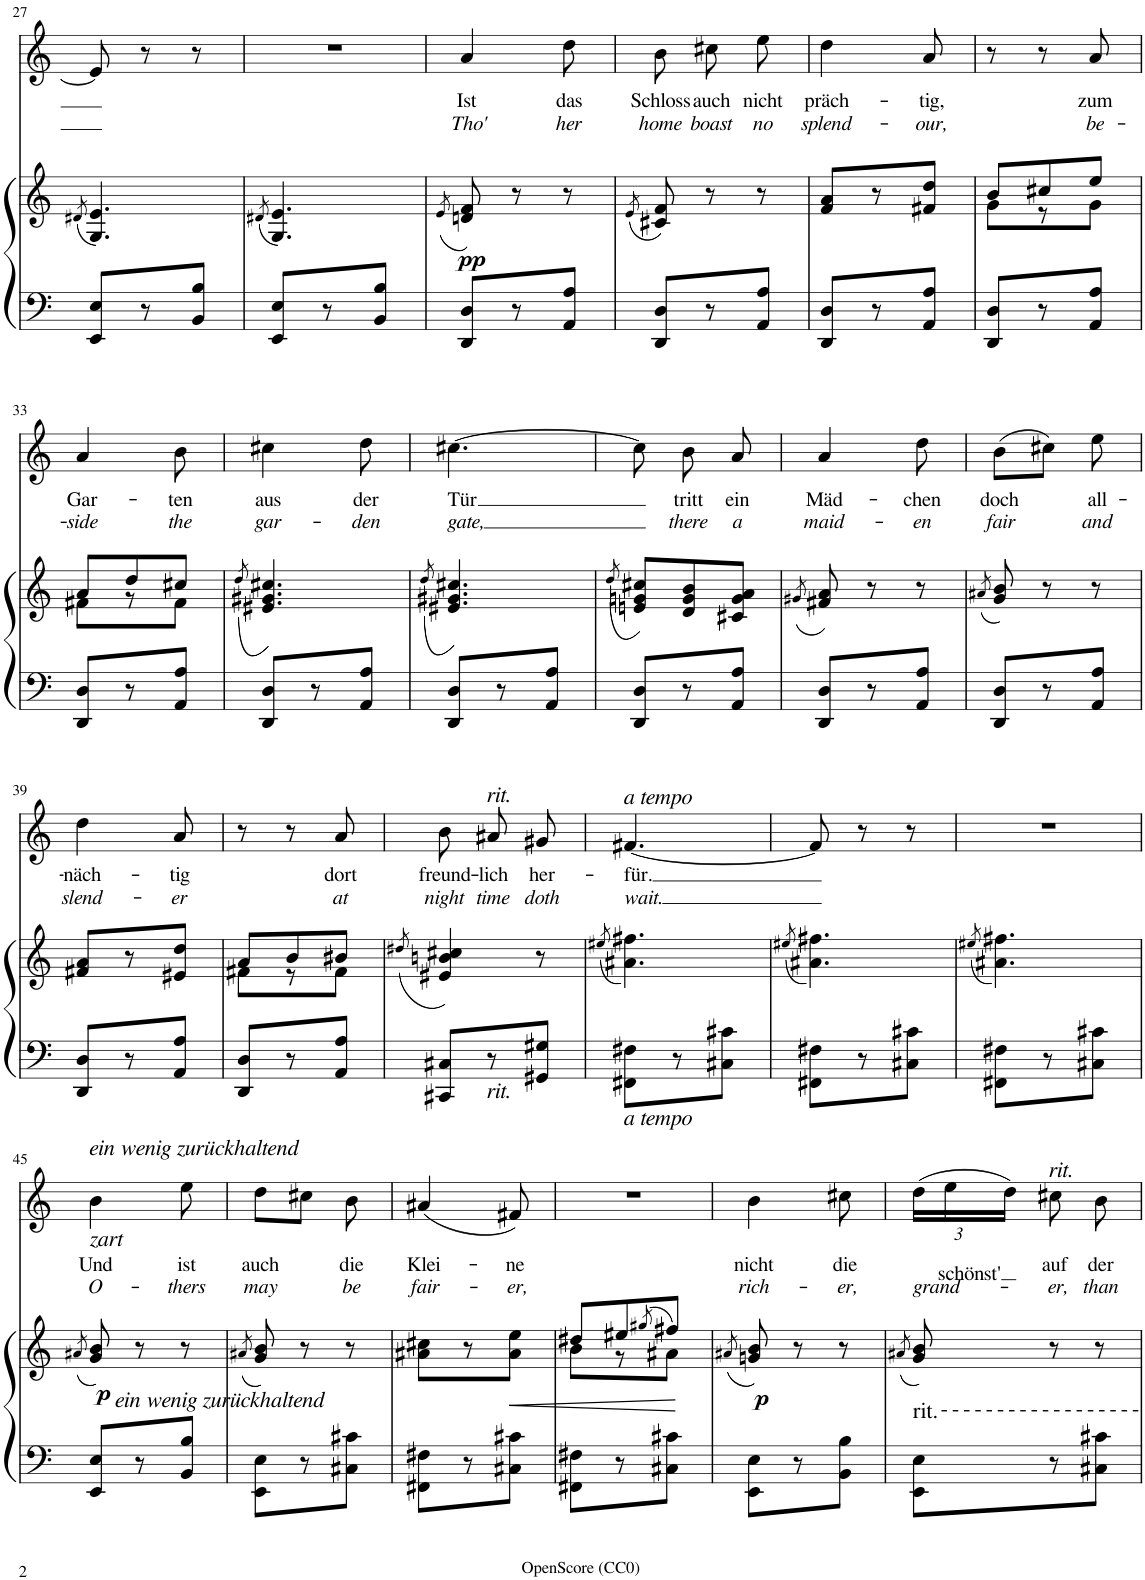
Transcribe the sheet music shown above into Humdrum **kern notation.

**kern	**kern	**dynam	**kern	**text	**text
*part2	*part2	*part2	*part1	*part1	*part1
*staff3	*staff2	*staff2/3	*staff1	*staff1	*staff1
*I"Piano	*	*	*I"Voice	*	*
*I'Pno	*	*	*	*	*
!!LO:PB:g=z
*clefF4	*clefG2	*	*clefG2	*	*
*k[]	*k[]	*	*k[]	*	*
*M3/8	*M3/8	*	*M3/8	*	*
=27	=27	=27	=27	=27	=27
.	(8qd#X/	.	.	.	.
8EE/' 8E/'L	4.G/ 4.e/)	.	8e/]	.	.
8r	.	.	8r	.	.
8BB/' 8B/'J	.	.	8r	.	.
=28	=28	=28	=28	=28	=28
.	(8qd#X/	.	.	.	.
8EE/' 8E/'L	4.G/ 4.e/)	.	4.r	.	.
8r	.	.	.	.	.
8BB/' 8B/'J	.	.	.	.	.
=29	=29	=29	=29	=29	=29
.	(8qe/	.	.	.	.
!	!	!LO:DY:b	!	!LO:LY:b	!LO:LY:b
8DD/' 8D/'L	8dn/ 8f/)	pp	4a/	Ist	Tho'
8r	8r	.	.	.	.
!	!	!	!	!LO:LY:b	!LO:LY:b
8AA/' 8A/'J	8r	.	8dd\	das	her
=30	=30	=30	=30	=30	=30
.	(8qe/	.	.	.	.
!	!	!	!	!LO:LY:b	!LO:LY:b
8DD/' 8D/'L	8c#X/ 8f/)	.	8b\	Schloss	home
!	!	!	!	!LO:LY:b	!LO:LY:b
8r	8r	.	8cc#X\	auch	boast
!	!	!	!	!LO:LY:b	!LO:LY:b
8AA/' 8A/'J	8r	.	8ee\	nicht	no
=31	=31	=31	=31	=31	=31
!	!	!	!	!LO:LY:b	!LO:LY:b
8DD/' 8D/'L	8f/' 8a/'L	.	4dd\	präch-	splend-
8r	8r	.	.	.	.
!	!	!	!	!LO:LY:b	!LO:LY:b
8AA/' 8A/'J	8f#X/' 8dd/'J	.	8a/	-tig,	-our,
=32	=32	=32	=32	=32	=32
*	*^	*	*	*	*
8DD/' 8D/'L	8b'/L	8g'\L	.	8r	.	.
8r	8cc#X'/	8r	.	8r	.	.
!	!	!	!	!	!LO:LY:b	!LO:LY:b
8AA/' 8A/'J	8ee'/J	8g'\J	.	8a/	zum	be-
!!LO:LB:g=z
=33	=33	=33	=33	=33	=33	=33
!	!	!	!	!	!LO:LY:b	!LO:LY:b
8DD/' 8D/'L	8a'/L	8f#X'\L	.	4a/	Gar-	-side
8r	8dd'/	8r	.	.	.	.
!	!	!	!	!	!LO:LY:b	!LO:LY:b
8AA/' 8A/'J	8cc#X'/J	8f#'\J	.	8b\	-ten	the
*	*v	*v	*	*	*	*
=34	=34	=34	=34	=34	=34
.	(8qdd/	.	.	.	.
!	!	!	!	!LO:LY:b	!LO:LY:b
8DD/' 8D/'L	4.e#X/ 4.g#X/ 4.cc#X/)	.	4cc#X\	aus	gar-
8r	.	.	.	.	.
!	!	!	!	!LO:LY:b	!LO:LY:b
8AA/' 8A/'J	.	.	8dd\	der	-den
=35	=35	=35	=35	=35	=35
.	(8qdd/	.	.	.	.
!	!	!	!	!LO:LY:b	!LO:LY:b
8DD/' 8D/'L	4.e#X/ 4.g#X/ 4.cc#X/)	.	[4.cc#X\	Tür	gate,
8r	.	.	.	.	.
8AA/' 8A/'J	.	.	.	.	.
=36	=36	=36	=36	=36	=36
.	(8qdd/	.	.	.	.
8DD/' 8D/'L	8en/' 8gn/' 8cc#X/'L)	.	8cc#\]	.	.
!	!	!	!	!LO:LY:b	!LO:LY:b
8r	8d/' 8g/' 8b/'	.	8b\	tritt	there
!	!	!	!	!LO:LY:b	!LO:LY:b
8AA/' 8A/'J	8c#X/' 8g/' 8a/'J	.	8a/	ein	a
=37	=37	=37	=37	=37	=37
.	(8qg#X/	.	.	.	.
!	!	!	!	!LO:LY:b	!LO:LY:b
8DD/' 8D/'L	8f#X/' 8a/')	.	4a/	Mäd-	maid-
8r	8r	.	.	.	.
!	!	!	!	!LO:LY:b	!LO:LY:b
8AA/' 8A/'J	8r	.	8dd\	-chen	-en
=38	=38	=38	=38	=38	=38
.	(8qa#X/	.	.	.	.
!	!	!	!	!LO:LY:b	!LO:LY:b
8DD/' 8D/'L	8g/' 8b/')	.	(8b\L	doch	fair
8r	8r	.	8cc#X\J)	.	.
!	!	!	!	!LO:LY:b	!LO:LY:b
8AA/' 8A/'J	8r	.	8ee\	all-	and
!!LO:LB:g=z
=39	=39	=39	=39	=39	=39
!	!	!	!	!LO:LY:b	!LO:LY:b
8DD/' 8D/'L	8f#X/' 8a/'L	.	4dd\	-näch-	slend-
8r	8r	.	.	.	.
!	!	!	!	!LO:LY:b	!LO:LY:b
8AA/' 8A/'J	8e#X/' 8dd/'J	.	8a/	-tig	-er
=40	=40	=40	=40	=40	=40
*	*^	*	*	*	*
8DD/' 8D/'L	8a'/L	8f#X'\L	.	8r	.	.
8r	8b'/	8r	.	8r	.	.
!	!	!	!	!	!LO:LY:b	!LO:LY:b
8AA/' 8A/'J	8b#X'/J	8f#'\J	.	8a/	dort	at
*	*v	*v	*	*	*	*
=41	=41	=41	=41	=41	=41
.	(8qdd#X/	.	.	.	.
!	!	!	!	!LO:LY:b	!LO:LY:b
8CC#X/' 8C#X/'L	4e#X/ 4bn/ 4cc#X/)	.	8b\	freund-	night
!	!	!	!LO:TX:a:i:t=rit.	!	!
!LO:TX:b:i:t=rit.	!	!	!	!	!
!	!	!	!	!LO:LY:b	!LO:LY:b
8r	.	.	8a#X/	-lich	time
!	!	!	!	!LO:LY:b	!LO:LY:b
8GG#X/' 8G#X/'J	8r	.	8g#X/	her-	doth
=42	=42	=42	=42	=42	=42
.	(8qee#X/	.	.	.	.
!	!	!	!LO:TX:a:i:t=a tempo	!	!
!LO:TX:b:i:t=a tempo	!	!	!	!	!
!	!	!	!	!LO:LY:b	!LO:LY:b
8FF#X\' 8F#X\'L	4.a#X\ 4.ff#X\)	.	[4.f#X/	-für.	wait.
8r	.	.	.	.	.
8C#X\' 8c#X\'J	.	.	.	.	.
=43	=43	=43	=43	=43	=43
.	(8qee#X/	.	.	.	.
8FF#X\' 8F#X\'L	4.a#X\ 4.ff#X\)	.	8f#/]	.	.
8r	.	.	8r	.	.
8C#X\' 8c#X\'J	.	.	8r	.	.
=44	=44	=44	=44	=44	=44
.	(8qee#X/	.	.	.	.
8FF#X\' 8F#X\'L	4.a#X\ 4.ff#X\)	.	4.r	.	.
8r	.	.	.	.	.
8C#X\' 8c#X\'J	.	.	.	.	.
!!LO:LB:g=z
=45	=45	=45	=45	=45	=45
.	(8qa#X/	.	.	.	.
!	!	!	!LO:TX:a:i:t=ein wenig zurückhaltend	!	!
!	!	!	!LO:TX:b:i:t=zart	!	!
!	!LO:TX:b:i:t=ein wenig zurückhaltend	!	!	!	!
!	!	!LO:DY:b	!	!LO:LY:b	!LO:LY:b
8EE/' 8E/'L	8g/ 8b/)	p	4b\	Und	O-
8r	8r	.	.	.	.
!	!	!	!	!LO:LY:b	!LO:LY:b
8BB/' 8B/'J	8r	.	8ee\	ist	-thers
=46	=46	=46	=46	=46	=46
.	(8qa#X/	.	.	.	.
!	!	!	!	!LO:LY:b	!LO:LY:b
8EE\' 8E\'L	8g/ 8b/)	.	8dd\L	auch	may
8r	8r	.	8cc#X\J	.	.
!	!	!	!	!LO:LY:b	!LO:LY:b
8C#X\' 8c#X\'J	8r	.	8b\	die	be
=47	=47	=47	=47	=47	=47
!	!	!	!	!LO:LY:b	!LO:LY:b
8FF#X\' 8F#X\'L	8a#X\' 8cc#X\'L	.	(4a#X/	Klei-	fair-
8r	8r	.	.	.	.
!	!	!	!	!LO:LY:b	!LO:LY:b
8C#X\' 8c#X\'J	8a#\' 8ee\'J	.	8f#X/)	-ne	-er,
=48	=48	=48	=48	=48	=48
*	*^	*	*	*	*
8FF#X\' 8F#X\'L	8dd#X'/L	8b'\L	.	4.r	.	.
8r	8ee#X'/	8r	.	.	.	.
.	(8qgg#X/	.	.	.	.	.
8C#X\' 8c#X\'J	8ff#X/J)	8a#X'\J	.	.	.	.
*	*v	*v	*	*	*	*
=49	=49	=49	=49	=49	=49
.	(8qa#X/	.	.	.	.
!	!	!LO:DY:b	!	!LO:LY:b	!LO:LY:b
8EE\' 8E\'L	8gn/ 8b/)	p	4b\	nicht	rich-
8r	8r	.	.	.	.
!	!	!	!	!LO:LY:b	!LO:LY:b
8BB\' 8B\'J	8r	.	8cc#X\	die	-er,
=50	=50	=50	=50	=50	=50
.	(8qa#X/	.	.	.	.
*	*	*	*Xbrackettup	*	*
!LO:TX:a:t=rit.	!	!	!	!	!
!	!	!	!	!LO:LY:b	!LO:LY:b
8EE\' 8E\'L	8g/ 8b/)	.	(24dd\LL	schönst'	grand-
.	.	.	24ee\	.	.
.	.	.	24dd\JJ)	.	.
!	!	!	!LO:TX:a:i:t=rit.	!	!
!	!	!	!	!LO:LY:b	!LO:LY:b
8r	8r	.	8cc#X\	auf	-er,
!	!	!	!	!LO:LY:b	!LO:LY:b
8C#X\' 8c#X\'J	8r	.	8b\	der	than
=	=	=	=	=	=
*-	*-	*-	*-	*-	*-
